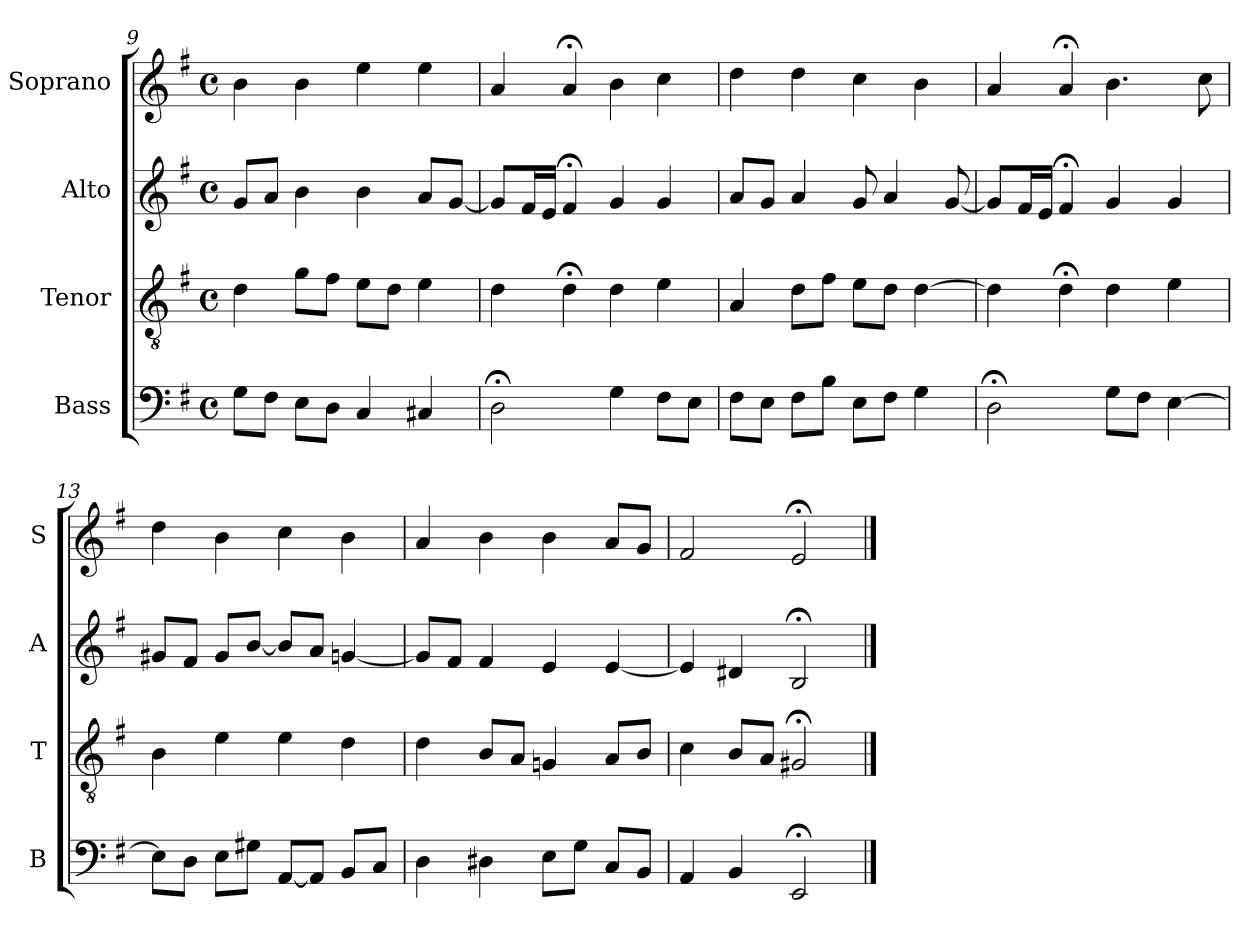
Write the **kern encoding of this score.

**kern	**kern	**kern	**kern
*part4	*part3	*part2	*part1
*staff4	*staff3	*staff2	*staff1
*I"Bass	*I"Tenor	*I"Alto	*I"Soprano
*I'B	*I'T	*I'A	*I'S
*clefF4	*clefGv2	*clefG2	*clefG2
*k[f#]	*k[f#]	*k[f#]	*k[f#]
*e:	*e:	*e:	*e:
*M4/4	*M4/4	*M4/4	*M4/4
*met(c)	*met(c)	*met(c)	*met(c)
=9	=9	=9	=9
8GL	4d	8gL	4b
8F#J	.	8aJ	.
8EL	8gL	4b	4b
8DJ	8f#J	.	.
4C	8eL	4b	4ee
.	8dJ	.	.
4C#X	4e	8aL	4ee
.	.	[8gJ	.
=10	=10	=10	=10
2D;<	4d	8gL]	4a
.	.	16f#L	.
.	.	16eJJ	.
.	4d;<	4f#;<	4a;<
4G	4d	4g	4b
8F#L	4e	4g	4cc
8EJ	.	.	.
=11	=11	=11	=11
8F#L	4A	8aL	4dd
8EJ	.	8gJ	.
8F#L	8dL	4a	4dd
8BJ	8f#J	.	.
8EL	8eL	8g	4cc
8F#J	8dJ	4a	.
4G	[4d	.	4b
.	.	[8g	.
=12	=12	=12	=12
2D;<	4d]	8gL]	4a
.	.	16f#L	.
.	.	16eJJ	.
.	4d;<	4f#;<	4a;<
8GL	4d	4g	4.b
8F#J	.	.	.
[4E	4e	4g	.
.	.	.	8cc
=13	=13	=13	=13
8EiL]	4Bi	8g#XiL	4ddi
8DJ	.	8f#J	.
8EL	4e	8g#L	4b
8G#XJ	.	[8bJ	.
[8AAL	4e	8bL]	4cc
8AAJ]	.	8aJ	.
8BBL	4d	[4gn	4b
8CJ	.	.	.
=14	=14	=14	=14
4D	4d	8gL]	4a
.	.	8f#J	.
4D#X	8BL	4f#	4b
.	8AJ	.	.
8EL	4Gn	4e	4b
8GJ	.	.	.
8CL	8AL	[4e	8aL
8BBJ	8BJ	.	8gJ
=15	=15	=15	=15
4AA	4c	4e]	2f#
4BB	8BL	4d#X	.
.	8AJ	.	.
2EE;<	2G#X;<	2B;<	2e;<
==	==	==	==
*-	*-	*-	*-
